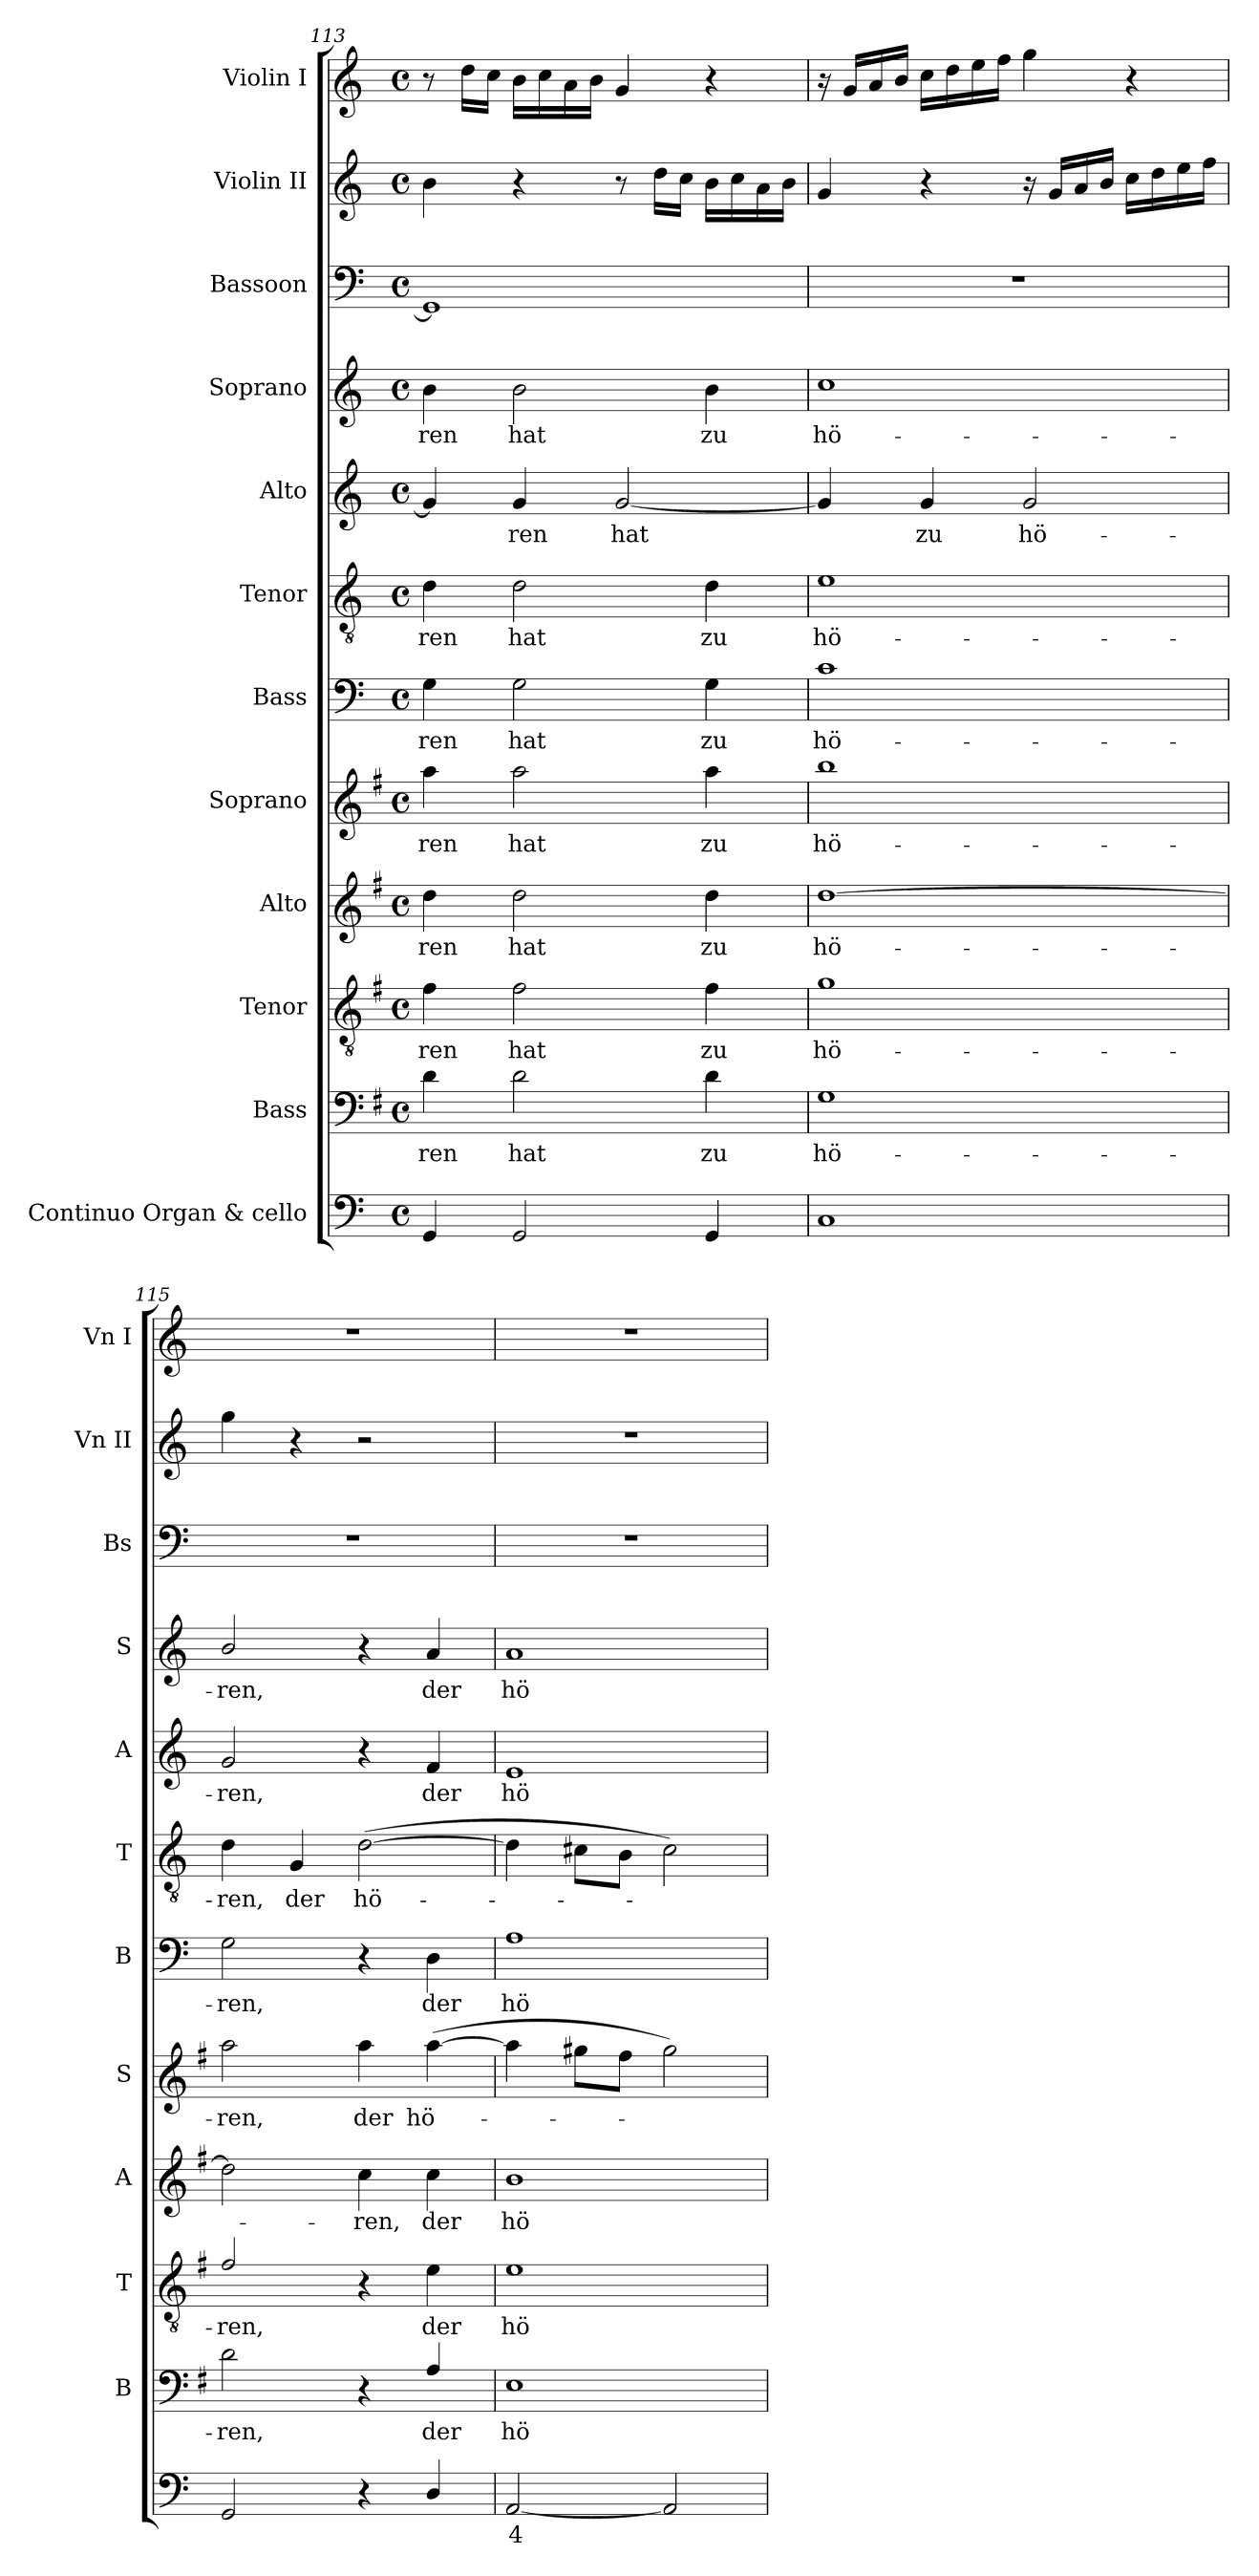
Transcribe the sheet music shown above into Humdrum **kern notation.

**kern	**text	**kern	**text	**kern	**text	**kern	**text	**kern	**text	**kern	**text	**kern	**text	**kern	**text	**kern	**text	**kern	**kern	**kern
*part12	*part12	*part11	*part11	*part10	*part10	*part9	*part9	*part8	*part8	*part7	*part7	*part6	*part6	*part5	*part5	*part4	*part4	*part3	*part2	*part1
*staff12	*staff12	*staff11	*staff11	*staff10	*staff10	*staff9	*staff9	*staff8	*staff8	*staff7	*staff7	*staff6	*staff6	*staff5	*staff5	*staff4	*staff4	*staff3	*staff2	*staff1
*I"Continuo Organ & cello	*	*I"Bass	*	*I"Tenor	*	*I"Alto	*	*I"Soprano	*	*I"Bass	*	*I"Tenor	*	*I"Alto	*	*I"Soprano	*	*I"Bassoon	*I"Violin II	*I"Violin I
*	*	*I'B	*	*I'T	*	*I'A	*	*I'S	*	*I'B	*	*I'T	*	*I'A	*	*I'S	*	*I'Bs	*I'Vn II	*I'Vn I
*clefF4	*	*clefF4	*	*clefGv2	*	*clefG2	*	*clefG2	*	*clefF4	*	*clefGv2	*	*clefG2	*	*clefG2	*	*clefF4	*clefG2	*clefG2
*	*	*ITrd4c7	*	*ITrd4c7	*	*ITrd4c7	*	*ITrd4c7	*	*	*	*	*	*	*	*	*	*	*	*
*k[]	*	*k[]	*	*k[]	*	*k[]	*	*k[]	*	*k[]	*	*k[]	*	*k[]	*	*k[]	*	*k[]	*k[]	*k[]
*C:	*	*C:	*	*C:	*	*C:	*	*C:	*	*C:	*	*C:	*	*C:	*	*C:	*	*C:	*C:	*C:
*M4/4	*	*M4/4	*	*M4/4	*	*M4/4	*	*M4/4	*	*M4/4	*	*M4/4	*	*M4/4	*	*M4/4	*	*M4/4	*M4/4	*M4/4
*met(c)	*	*met(c)	*	*met(c)	*	*met(c)	*	*met(c)	*	*met(c)	*	*met(c)	*	*met(c)	*	*met(c)	*	*met(c)	*met(c)	*met(c)
=113	=113	=113	=113	=113	=113	=113	=113	=113	=113	=113	=113	=113	=113	=113	=113	=113	=113	=113	=113	=113
!	!	!	!LO:LY:b	!	!LO:LY:b	!	!LO:LY:b	!	!LO:LY:b	!	!LO:LY:b	!	!LO:LY:b	!	!	!	!LO:LY:b	!	!	!
4GG	.	4G	-ren	4B	-ren	4g	-ren	4dd	-ren	4G	-ren	4d	-ren	4g]	.	4b	-ren	1GG]	4b	8r
.	.	.	.	.	.	.	.	.	.	.	.	.	.	.	.	.	.	.	.	16ddLL
.	.	.	.	.	.	.	.	.	.	.	.	.	.	.	.	.	.	.	.	16ccJJ
!	!	!	!LO:LY:b	!	!LO:LY:b	!	!LO:LY:b	!	!LO:LY:b	!	!LO:LY:b	!	!LO:LY:b	!	!LO:LY:b	!	!LO:LY:b	!	!	!
2GG	.	2G	hat	2B	hat	2g	hat	2dd	hat	2G	hat	2d	hat	4g	ren	2b	hat	.	4r	16bLL
.	.	.	.	.	.	.	.	.	.	.	.	.	.	.	.	.	.	.	.	16cc
.	.	.	.	.	.	.	.	.	.	.	.	.	.	.	.	.	.	.	.	16a
.	.	.	.	.	.	.	.	.	.	.	.	.	.	.	.	.	.	.	.	16bJJ
!	!	!	!	!	!	!	!	!	!	!	!	!	!	!	!LO:LY:b	!	!	!	!	!
.	.	.	.	.	.	.	.	.	.	.	.	.	.	[2g	hat	.	.	.	8r	4g
.	.	.	.	.	.	.	.	.	.	.	.	.	.	.	.	.	.	.	16ddLL	.
.	.	.	.	.	.	.	.	.	.	.	.	.	.	.	.	.	.	.	16ccJJ	.
!	!	!	!LO:LY:b	!	!LO:LY:b	!	!LO:LY:b	!	!LO:LY:b	!	!LO:LY:b	!	!LO:LY:b	!	!	!	!LO:LY:b	!	!	!
4GG	.	4G	zu	4B	zu	4g	zu	4dd	zu	4G	zu	4d	zu	.	.	4b	zu	.	16bLL	4r
.	.	.	.	.	.	.	.	.	.	.	.	.	.	.	.	.	.	.	16cc	.
.	.	.	.	.	.	.	.	.	.	.	.	.	.	.	.	.	.	.	16a	.
.	.	.	.	.	.	.	.	.	.	.	.	.	.	.	.	.	.	.	16bJJ	.
=114	=114	=114	=114	=114	=114	=114	=114	=114	=114	=114	=114	=114	=114	=114	=114	=114	=114	=114	=114	=114
!	!	!	!LO:LY:b	!	!LO:LY:b	!	!LO:LY:b	!	!LO:LY:b	!	!LO:LY:b	!	!LO:LY:b	!	!	!	!LO:LY:b	!	!	!
1C	.	1C	hö-	1c	hö-	[1g	hö-	1ee	hö-	1c	hö-	1e	hö-	4g]	.	1cc	hö-	1r	4g	16r
.	.	.	.	.	.	.	.	.	.	.	.	.	.	.	.	.	.	.	.	16gLL
.	.	.	.	.	.	.	.	.	.	.	.	.	.	.	.	.	.	.	.	16a
.	.	.	.	.	.	.	.	.	.	.	.	.	.	.	.	.	.	.	.	16bJJ
!	!	!	!	!	!	!	!	!	!	!	!	!	!	!	!LO:LY:b	!	!	!	!	!
.	.	.	.	.	.	.	.	.	.	.	.	.	.	4g	zu	.	.	.	4r	16ccLL
.	.	.	.	.	.	.	.	.	.	.	.	.	.	.	.	.	.	.	.	16dd
.	.	.	.	.	.	.	.	.	.	.	.	.	.	.	.	.	.	.	.	16ee
.	.	.	.	.	.	.	.	.	.	.	.	.	.	.	.	.	.	.	.	16ffJJ
!	!	!	!	!	!	!	!	!	!	!	!	!	!	!	!LO:LY:b	!	!	!	!	!
.	.	.	.	.	.	.	.	.	.	.	.	.	.	2g	hö-	.	.	.	16r	4gg
.	.	.	.	.	.	.	.	.	.	.	.	.	.	.	.	.	.	.	16gLL	.
.	.	.	.	.	.	.	.	.	.	.	.	.	.	.	.	.	.	.	16a	.
.	.	.	.	.	.	.	.	.	.	.	.	.	.	.	.	.	.	.	16bJJ	.
.	.	.	.	.	.	.	.	.	.	.	.	.	.	.	.	.	.	.	16ccLL	4r
.	.	.	.	.	.	.	.	.	.	.	.	.	.	.	.	.	.	.	16dd	.
.	.	.	.	.	.	.	.	.	.	.	.	.	.	.	.	.	.	.	16ee	.
.	.	.	.	.	.	.	.	.	.	.	.	.	.	.	.	.	.	.	16ffJJ	.
=115	=115	=115	=115	=115	=115	=115	=115	=115	=115	=115	=115	=115	=115	=115	=115	=115	=115	=115	=115	=115
!	!	!	!LO:LY:b	!	!LO:LY:b	!	!	!	!LO:LY:b	!	!LO:LY:b	!	!LO:LY:b	!	!LO:LY:b	!	!LO:LY:b	!	!	!
2GG	.	2G	-ren,	2B/	-ren,	2g]	.	2dd	-ren,	2G	-ren,	4d	-ren,	2g	-ren,	2b/	-ren,	1r	4gg	1r
!	!	!	!	!	!	!	!	!	!	!	!	!	!LO:LY:b	!	!	!	!	!	!	!
.	.	.	.	.	.	.	.	.	.	.	.	4G	der	.	.	.	.	.	4r	.
!	!	!	!	!	!	!	!LO:LY:b	!	!LO:LY:b	!	!	!	!LO:LY:b	!	!	!	!	!	!	!
4r	.	4r	.	4r	.	4f	ren,	4dd	der	4r	.	(>[2d	hö-	4r	.	4r	.	.	2r	.
!	!	!	!LO:LY:b	!	!LO:LY:b	!	!LO:LY:b	!	!LO:LY:b	!	!LO:LY:b	!	!	!	!LO:LY:b	!	!LO:LY:b	!	!	!
4D/	.	4D/	der	4A	der	4f	der	(>[4dd	hö-	4D	der	.	.	4f	der	4a	der	.	.	.
=116	=116	=116	=116	=116	=116	=116	=116	=116	=116	=116	=116	=116	=116	=116	=116	=116	=116	=116	=116	=116
!	!LO:LY:b	!	!LO:LY:b	!	!LO:LY:b	!	!LO:LY:b	!	!	!	!LO:LY:b	!	!	!	!LO:LY:b	!	!LO:LY:b	!	!	!
[2AA	4	1AA	hö-	1A	hö-	1e	hö-	4dd]	.	1A	hö-	4d]	.	1e	hö-	1a	hö-	1r	1r	1r
.	.	.	.	.	.	.	.	8cc#XL	.	.	.	8c#XL	.	.	.	.	.	.	.	.
.	.	.	.	.	.	.	.	8bJ	.	.	.	8BJ	.	.	.	.	.	.	.	.
2AA]	.	.	.	.	.	.	.	2cc#)	.	.	.	2c#)	.	.	.	.	.	.	.	.
=	=	=	=	=	=	=	=	=	=	=	=	=	=	=	=	=	=	=	=	=
*-	*-	*-	*-	*-	*-	*-	*-	*-	*-	*-	*-	*-	*-	*-	*-	*-	*-	*-	*-	*-
